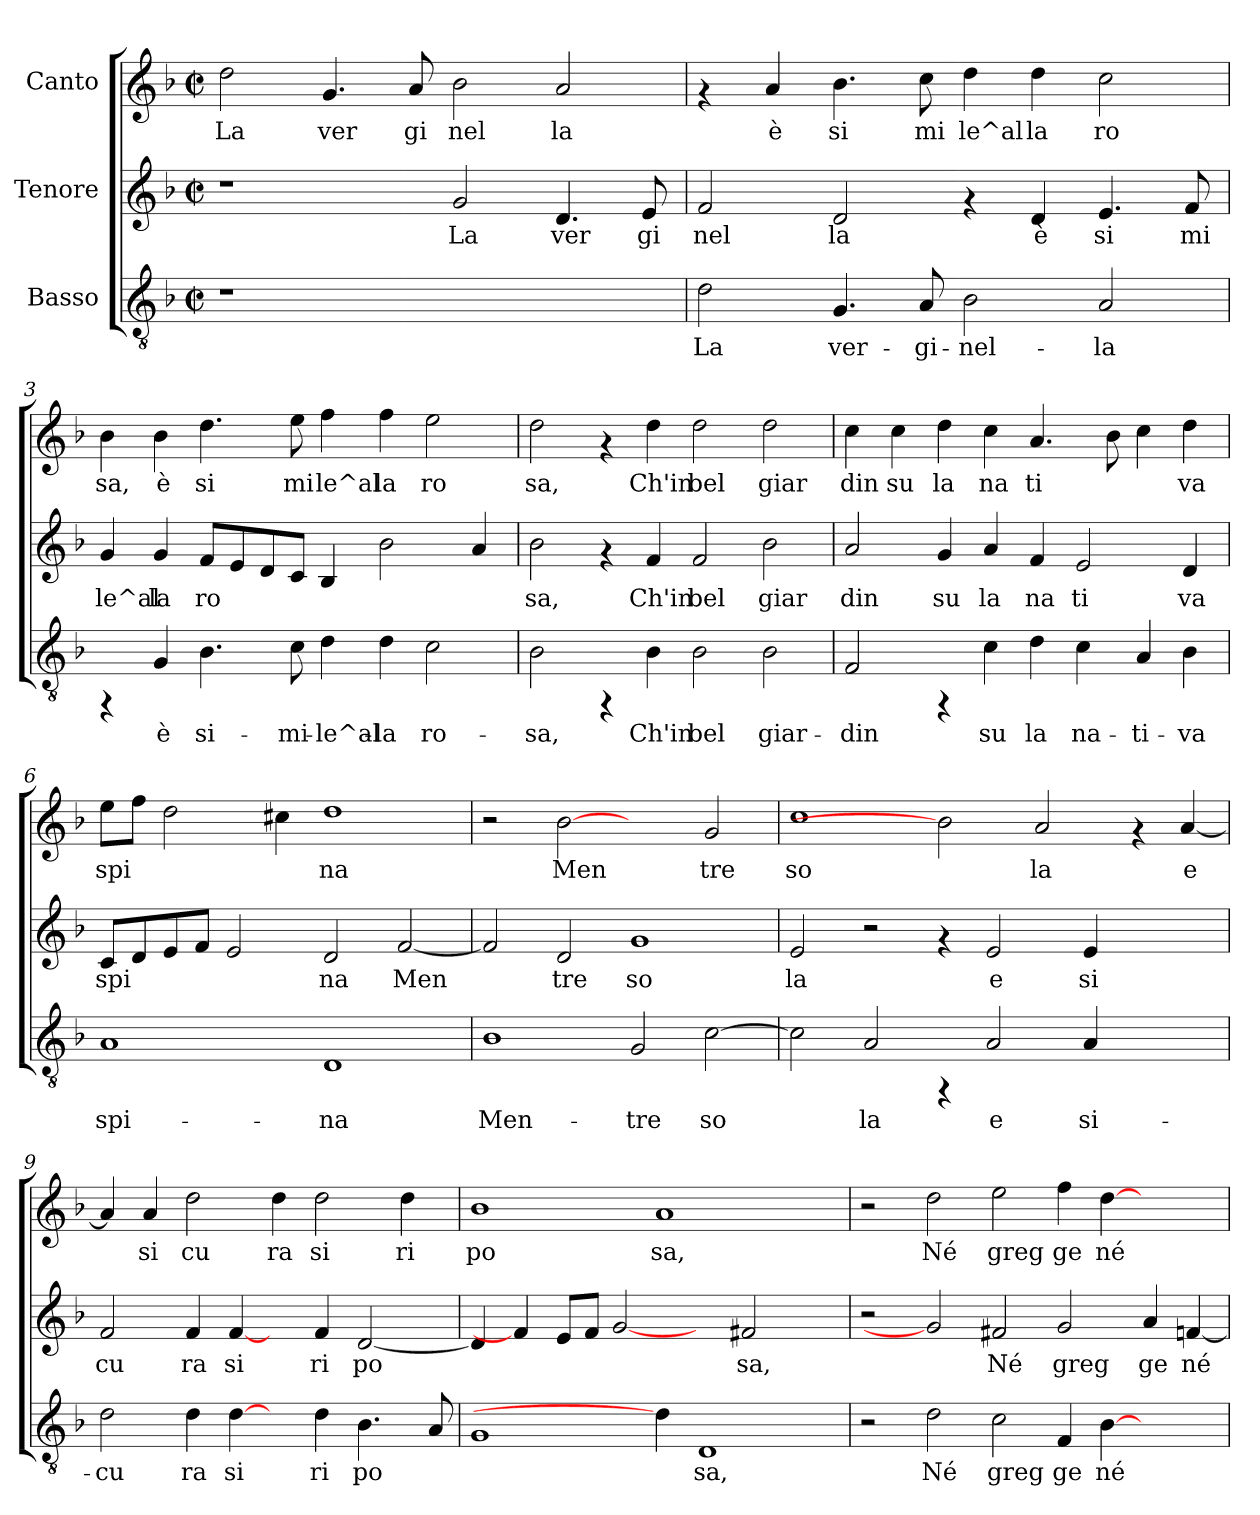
**kern	**text	**kern	**text	**kern	**text
*part3	*part3	*part2	*part2	*part1	*part1
*staff3	*staff3	*staff2	*staff2	*staff1	*staff1
*I"Basso	*	*I"Tenore	*	*I"Canto	*
!!LO:PB:g=z
*stria5	*	*stria5	*	*stria5	*
*clefGv2	*	*clefG2	*	*clefG2	*
*k[b-]	*	*k[b-]	*	*k[b-]	*
*F:	*	*F:	*	*F:	*
*M2/2	*	*M2/2	*	*M2/2	*
*met(c|)	*	*met(c|)	*	*met(c|)	*
=1	=1	=1	=1	=1	=1
!	!	!	!	!	!LO:LY:b:cj
1r	.	1r	.	2dd\	La
!	!	!	!	!	!LO:LY:b:cj
.	.	.	.	4.g/	ver
!	!	!	!	!	!LO:LY:b:cj
.	.	.	.	8a/	gi
!	!	!	!LO:LY:b:cj	!	!LO:LY:b:cj
1ryy	.	2g/	La	2b-\	nel
!	!	!	!LO:LY:b:cj	!	!LO:LY:b:cj
.	.	4.d/	ver	2a/	la
!	!	!	!LO:LY:b:cj	!	!
.	.	8e/	gi	.	.
=2	=2	=2	=2	=2	=2
!	!LO:LY:b:cj	!	!LO:LY:b:cj	!	!
2d\	La	2f/	nel	4rf	.
!	!	!	!	!	!LO:LY:b:cj
.	.	.	.	4a/	è
!	!LO:LY:b:cj	!	!LO:LY:b:cj	!	!LO:LY:b:cj
4.G/	ver-	2d/	la	4.b-\	si
!	!LO:LY:b:cj	!	!	!	!LO:LY:b:cj
8A/	-gi-	.	.	8cc\	mi
!	!LO:LY:b:cj	!	!	!	!LO:LY:b:cj
2B-\	-nel-	4rf	.	4dd\	le^al
!	!	!	!LO:LY:b:cj	!	!LO:LY:b:cj
.	.	4d/	è	4dd\	la
!	!LO:LY:b:cj	!	!LO:LY:b:cj	!	!LO:LY:b:cj
2A/	-la	4.e/	si	2cc\	ro
!	!	!	!LO:LY:b:cj	!	!
.	.	8f/	mi	.	.
=3	=3	=3	=3	=3	=3
!	!	!	!LO:LY:b:cj	!	!LO:LY:b:cj
4rFF	.	4g/	le^al	4b-\	sa,
!	!LO:LY:b:cj	!	!LO:LY:b:cj	!	!LO:LY:b:cj
4G/	è	4g/	la	4b-\	è
!	!LO:LY:b:cj	!	!LO:LY:b:cj	!	!LO:LY:b:cj
4.B-\	si-	8f/L	ro	4.dd\	si
!	!	!	!LO:LY:b:cj	!	!
.	.	8e/	.	.	.
!	!	!	!LO:LY:b:cj	!	!
.	.	8d/	.	.	.
!	!LO:LY:b:cj	!	!LO:LY:b:cj	!	!LO:LY:b:cj
8c\	-mi-	8c/J	.	8ee\	mi
!	!LO:LY:b:cj	!	!LO:LY:b:cj	!	!LO:LY:b:cj
4d\	-le^al-	4B-/	.	4ff\	le^al
!	!LO:LY:b:cj	!	!LO:LY:b:cj	!	!LO:LY:b:cj
4d\	-la	2b-\	.	4ff\	la
!	!LO:LY:b:cj	!	!	!	!LO:LY:b:cj
2c\	ro-	.	.	2ee\	ro
!	!	!	!LO:LY:b:cj	!	!
.	.	4a/	.	.	.
!!LO:LB:g=z
=4	=4	=4	=4	=4	=4
!	!LO:LY:b:cj	!	!LO:LY:b:cj	!	!LO:LY:b:cj
2B-\	-sa,	2b-\	sa,	2dd\	sa,
4rFF	.	4rf	.	4rf	.
!	!LO:LY:b:cj	!	!LO:LY:b:cj	!	!LO:LY:b:cj
4B-\	Ch'in	4f/	Ch'in	4dd\	Ch'in
!	!LO:LY:b:cj	!	!LO:LY:b:cj	!	!LO:LY:b:cj
2B-\	bel	2f/	bel	2dd\	bel
!	!LO:LY:b:cj	!	!LO:LY:b:cj	!	!LO:LY:b:cj
2B-\	giar-	2b-\	giar	2dd\	giar
=5	=5	=5	=5	=5	=5
!	!LO:LY:b:cj	!	!LO:LY:b:cj	!	!LO:LY:b:cj
2F/	-din	2a/	din	4cc>\	din
!	!	!	!	!	!LO:LY:b:cj
.	.	.	.	4cc\	su
!	!	!	!LO:LY:b:cj	!	!LO:LY:b:cj
4rFF	.	4g/	su	4dd\	la
!	!LO:LY:b:cj	!	!LO:LY:b:cj	!	!LO:LY:b:cj
4c\	su	4a/	la	4cc\	na
!	!LO:LY:b:cj	!	!LO:LY:b:cj	!	!LO:LY:b:cj
4d\	la	4f/	na	4.a/	ti
!	!LO:LY:b:cj	!	!LO:LY:b:cj	!	!
4c\	na-	2e/	ti	.	.
!	!	!	!	!	!LO:LY:b:cj
.	.	.	.	8b-\	.
!	!LO:LY:b:cj	!	!	!	!LO:LY:b:cj
4A/	-ti-	.	.	4cc\	.
!	!LO:LY:b:cj	!	!LO:LY:b:cj	!	!LO:LY:b:cj
4B-\	-va	4d/	va	4dd\	va
=6	=6	=6	=6	=6	=6
!	!LO:LY:b:cj	!	!LO:LY:b:cj	!	!LO:LY:b:cj
1A	spi-	8c/L	spi	8ee\L	spi
!	!	!	!LO:LY:b:cj	!	!LO:LY:b:cj
.	.	8d/	.	8ff\J	.
!	!	!	!LO:LY:b:cj	!	!LO:LY:b:cj
.	.	8e/	.	2dd\	.
!	!	!	!LO:LY:b:cj	!	!
.	.	8f/J	.	.	.
!	!	!	!LO:LY:b:cj	!	!
.	.	2e/	.	.	.
!	!	!	!	!	!LO:LY:b:cj
.	.	.	.	4cc#\	.
!	!LO:LY:b:cj	!	!LO:LY:b:cj	!	!LO:LY:b:cj
1D	-na	2d/	na	1dd	na
!	!	!	!LO:LY:b:cj	!	!
.	.	[<2f/	Men	.	.
=7	=7	=7	=7	=7	=7
!	!LO:LY:b:cj	!	!LO:LY:b:cj	!	!
1B-	Men-	2f/]	.	2r	.
!	!	!	!LO:LY:b:cj	!	!LO:LY:b:cj
.	.	2d/	tre	[2b-	Men
!	!LO:LY:b:cj	!	!LO:LY:b:cj	!	!
2G/	-tre	1g	so	2ryy	.
!	!LO:LY:b:cj	!	!	!	!LO:LY:b:cj
[>2c\	so-	.	.	2g/	tre
=8	=8	=8	=8	=8	=8
!	!LO:LY:b:cj	!	!LO:LY:b:cj	!	!LO:LY:b:cj
2c\]	--	2e/	la	1cc	so
!	!LO:LY:b:cj	!	!	!	!
2A/	-la	2r	.	.	.
4rFF	.	4rf	.	2b-]	.
!	!LO:LY:b:cj	!	!LO:LY:b:cj	!	!
2A/	e	2e/	e	.	.
!	!	!	!	!	!LO:LY:b:cj
.	.	.	.	2a/	la
!	!LO:LY:b:cj	!	!LO:LY:b:cj	!	!
4A/	si-	4e/	si	.	.
2ryy	.	2ryy	.	4rf	.
!	!	!	!	!	!LO:LY:b:cj
.	.	.	.	[<4a/	e
!!LO:LB:g=z
=9	=9	=9	=9	=9	=9
!	!LO:LY:b:cj	!	!LO:LY:b:cj	!	!LO:LY:b:cj
2d\	-cu	2f/	cu	4a/]	.
!	!	!	!	!	!LO:LY:b:cj
.	.	.	.	4a/	si
!	!LO:LY:b:cj	!	!LO:LY:b:cj	!	!LO:LY:b:cj
4d\	ra	4f/	ra	2dd\	cu
!	!LO:LY:b:cj	!	!LO:LY:b:cj	!	!
[4d\	si	[4f/	si	.	.
!	!	!	!	!	!LO:LY:b:cj
4ryy	.	4ryy	.	4dd\	ra
!	!LO:LY:b:cj	!	!LO:LY:b:cj	!	!LO:LY:b:cj
4d\	ri	4f/	ri	2dd\	si
!	!LO:LY:b:cj	!	!LO:LY:b:cj	!	!
4.B-\	po	[<2d/	po	.	.
!	!	!	!	!	!LO:LY:b:cj
.	.	.	.	4dd\	ri
!	!LO:LY:b:cj	!	!	!	!
8A/	.	.	.	.	.
=10	=10	=10	=10	=10	=10
!	!LO:LY:b:cj	!	!LO:LY:b:cj	!	!LO:LY:b:cj
1G	.	4d/]	.	1b-	po
.	.	4f/]	.	.	.
!	!	!	!LO:LY:b:cj	!	!
.	.	8e/L	.	.	.
!	!	!	!LO:LY:b:cj	!	!
.	.	8f/J	.	.	.
!	!	!	!LO:LY:b:cj	!	!
.	.	[2g	.	.	.
!	!	!	!	!	!LO:LY:b:cj
4d\]	.	.	.	1a	sa,
!	!LO:LY:b:cj	!	!	!	!
1D	sa,	4ryy	.	.	.
!	!	!	!LO:LY:b:cj	!	!
.	.	2f#X/	sa,	.	.
.	.	4ryy	.	4ryy	.
=11	=11	=11	=11	=11	=11
2r	.	2r	.	2r	.
!	!LO:LY:b:cj	!	!	!	!LO:LY:b:cj
2d\	Né	2g]	.	2dd\	Né
!	!LO:LY:b:cj	!	!LO:LY:b:cj	!	!LO:LY:b:cj
2c\	greg	2f#X/	Né	2ee\	greg
!	!LO:LY:b:cj	!	!LO:LY:b:cj	!	!LO:LY:b:cj
4F/	ge	2g/	greg	4ff\	ge
!	!LO:LY:b:cj	!	!	!	!LO:LY:b:cj
[>4B-\	né	.	.	[>4dd\	né
!	!	!	!LO:LY:b:cj	!	!
2ryy	.	4a/	ge	2ryy	.
!	!	!	!LO:LY:b:cj	!	!
.	.	[<4fn/	né	.	.
=	=	=	=	=	=
*-	*-	*-	*-	*-	*-
